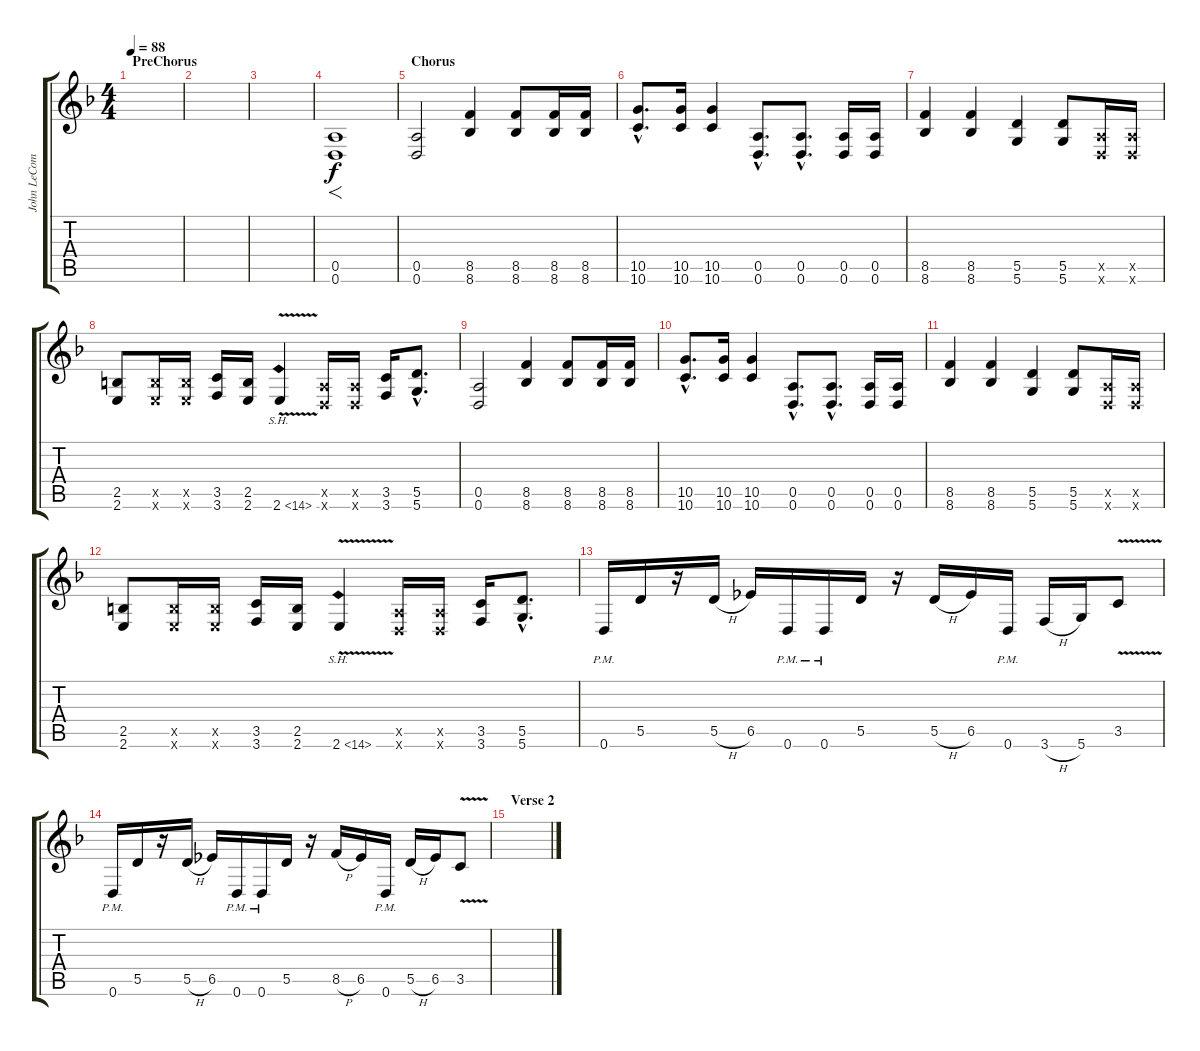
\track ("John LeCompt" "John LeCom") {instrument distortionguitar}
\staff {score tabs}
\tuning (E4 B3 G3 D3 A2 D2) {hide}
\ts (4 4)
\section ("" "PreChorus")
\tempo 88
\clef g2
\ks f
|
|
|
(0.5 0.6).1{f} |
\section ("" "Chorus")
(0.5 0.6).2 (8.5 8.6).4 (8.5 8.6).8 (8.5 8.6).16 (8.5 8.6).16 |
(10.5{hac} 10.6{hac}).8{d} (10.5 10.6).16 (10.5 10.6).4 (0.5{hac} 0.6{hac}).8{d} (0.5{hac} 0.6{hac}).8{d} (0.5 0.6).16 (0.5 0.6).16 |
(8.5 8.6).4 (8.5 8.6).4 (5.5 5.6).4 (5.5 5.6).8 (0.5{x} 0.6{x}).16 (0.5{x} 0.6{x}).16 |
(2.5 2.6).8 (2.5{x} 2.6{x}).16 (2.5{x} 2.6{x}).16 (3.5 3.6).16 (2.5 2.6).16 2.6{sh 12 v}.4 (0.5{x} 0.6{x}).16 (0.5{x} 0.6{x}).16 (3.5 3.6).16 (5.5{hac} 5.6{hac}).8{d} |
(0.5 0.6).2 (8.5 8.6).4 (8.5 8.6).8 (8.5 8.6).16 (8.5 8.6).16 |
(10.5{hac} 10.6{hac}).8{d} (10.5 10.6).16 (10.5 10.6).4 (0.5{hac} 0.6{hac}).8{d} (0.5{hac} 0.6{hac}).8{d} (0.5 0.6).16 (0.5 0.6).16 |
(8.5 8.6).4 (8.5 8.6).4 (5.5 5.6).4 (5.5 5.6).8 (0.5{x} 0.6{x}).16 (0.5{x} 0.6{x}).16 |
(2.5 2.6).8 (2.5{x} 2.6{x}).16 (2.5{x} 2.6{x}).16 (3.5 3.6).16 (2.5 2.6).16 2.6{sh 12 v}.4 (0.5{x} 0.6{x}).16 (0.5{x} 0.6{x}).16 (3.5 3.6).16 (5.5{hac} 5.6{hac}).8{d} |
0.6{pm}.16 5.5.16 r.16 5.5{h}.16 6.5.16 0.6{pm}.16 0.6{pm}.16 5.5.16 r.16 5.5{h}.16 6.5.16 0.6{pm}.16 3.6{h}.16 5.6.16 3.5{v}.8 |
0.6{pm}.16 5.5.16 r.16 5.5{h}.16 6.5.16 0.6{pm}.16 0.6{pm}.16 5.5.16 r.16 8.5{h}.16 6.5.16 0.6{pm}.16 5.5{h}.16 6.5.16 3.5{v}.8 |
\section ("" "Verse 2")
